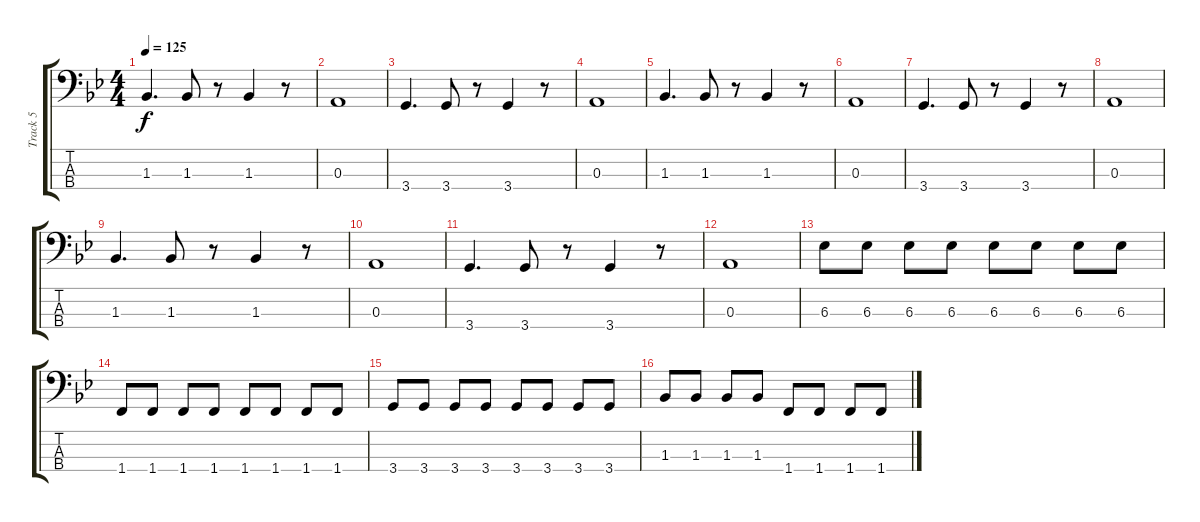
\track ("Track 5" "Track 5") {instrument electricbassfinger}
\staff {score tabs}
\tuning (G2 D2 A1 E1) {hide}
\ts (4 4)
\tempo 125
\clef f4
\ks bb
1.3.4{d dy f} 1.3.8 r.8 1.3.4 r.8 |
0.3.1 |
3.4.4{d} 3.4.8 r.8 3.4.4 r.8 |
0.3.1 |
1.3.4{d} 1.3.8 r.8 1.3.4 r.8 |
0.3.1 |
3.4.4{d} 3.4.8 r.8 3.4.4 r.8 |
0.3.1 |
1.3.4{d} 1.3.8 r.8 1.3.4 r.8 |
0.3.1 |
3.4.4{d} 3.4.8 r.8 3.4.4 r.8 |
0.3.1 |
6.3.8 6.3.8 6.3.8 6.3.8 6.3.8 6.3.8 6.3.8 6.3.8 |
1.4.8 1.4.8 1.4.8 1.4.8 1.4.8 1.4.8 1.4.8 1.4.8 |
3.4.8 3.4.8 3.4.8 3.4.8 3.4.8 3.4.8 3.4.8 3.4.8 |
1.3.8 1.3.8 1.3.8 1.3.8 1.4.8 1.4.8 1.4.8 1.4.8
